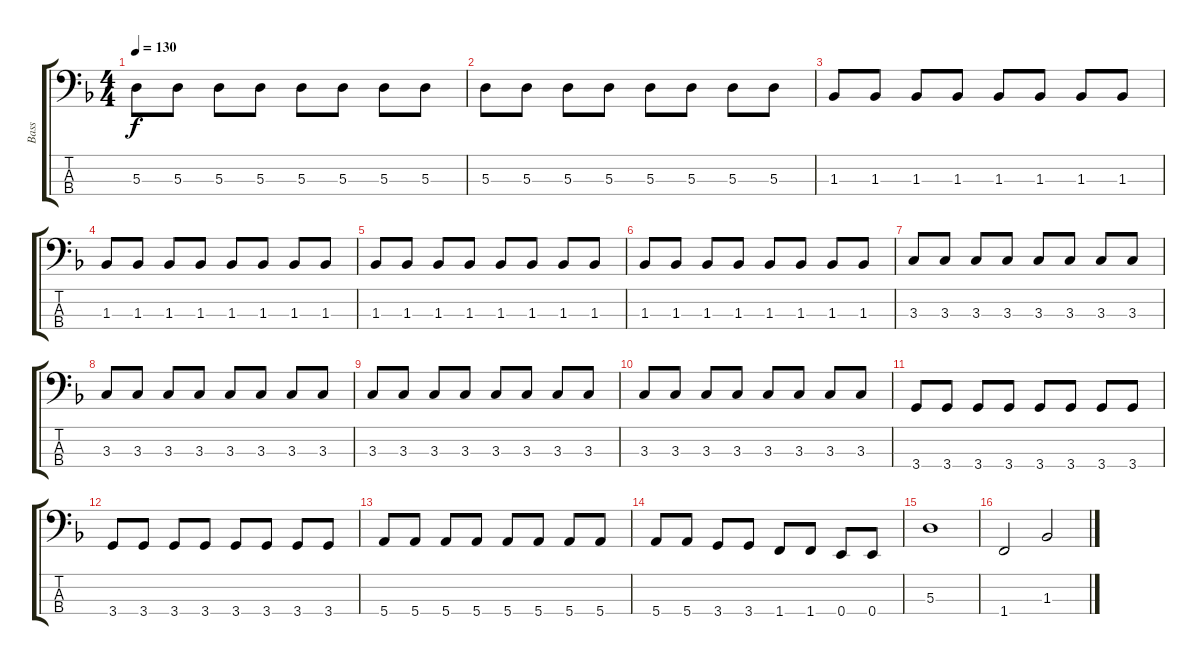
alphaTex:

\track ("Bass" "Bass") {instrument electricbasspick}
\staff {score tabs}
\tuning (G2 D2 A1 E1) {hide}
\ts (4 4)
\tempo 130
\clef f4
\ks dminor
5.3.8{dy f} 5.3.8 5.3.8 5.3.8 5.3.8 5.3.8 5.3.8 5.3.8 |
5.3.8 5.3.8 5.3.8 5.3.8 5.3.8 5.3.8 5.3.8 5.3.8 |
1.3.8 1.3.8 1.3.8 1.3.8 1.3.8 1.3.8 1.3.8 1.3.8 |
1.3.8 1.3.8 1.3.8 1.3.8 1.3.8 1.3.8 1.3.8 1.3.8 |
1.3.8 1.3.8 1.3.8 1.3.8 1.3.8 1.3.8 1.3.8 1.3.8 |
1.3.8 1.3.8 1.3.8 1.3.8 1.3.8 1.3.8 1.3.8 1.3.8 |
3.3.8 3.3.8 3.3.8 3.3.8 3.3.8 3.3.8 3.3.8 3.3.8 |
3.3.8 3.3.8 3.3.8 3.3.8 3.3.8 3.3.8 3.3.8 3.3.8 |
3.3.8 3.3.8 3.3.8 3.3.8 3.3.8 3.3.8 3.3.8 3.3.8 |
3.3.8 3.3.8 3.3.8 3.3.8 3.3.8 3.3.8 3.3.8 3.3.8 |
3.4.8 3.4.8 3.4.8 3.4.8 3.4.8 3.4.8 3.4.8 3.4.8 |
3.4.8 3.4.8 3.4.8 3.4.8 3.4.8 3.4.8 3.4.8 3.4.8 |
5.4.8 5.4.8 5.4.8 5.4.8 5.4.8 5.4.8 5.4.8 5.4.8 |
5.4.8 5.4.8 3.4.8 3.4.8 1.4.8 1.4.8 0.4.8 0.4.8 |
5.3.1 |
1.4.2 1.3.2
